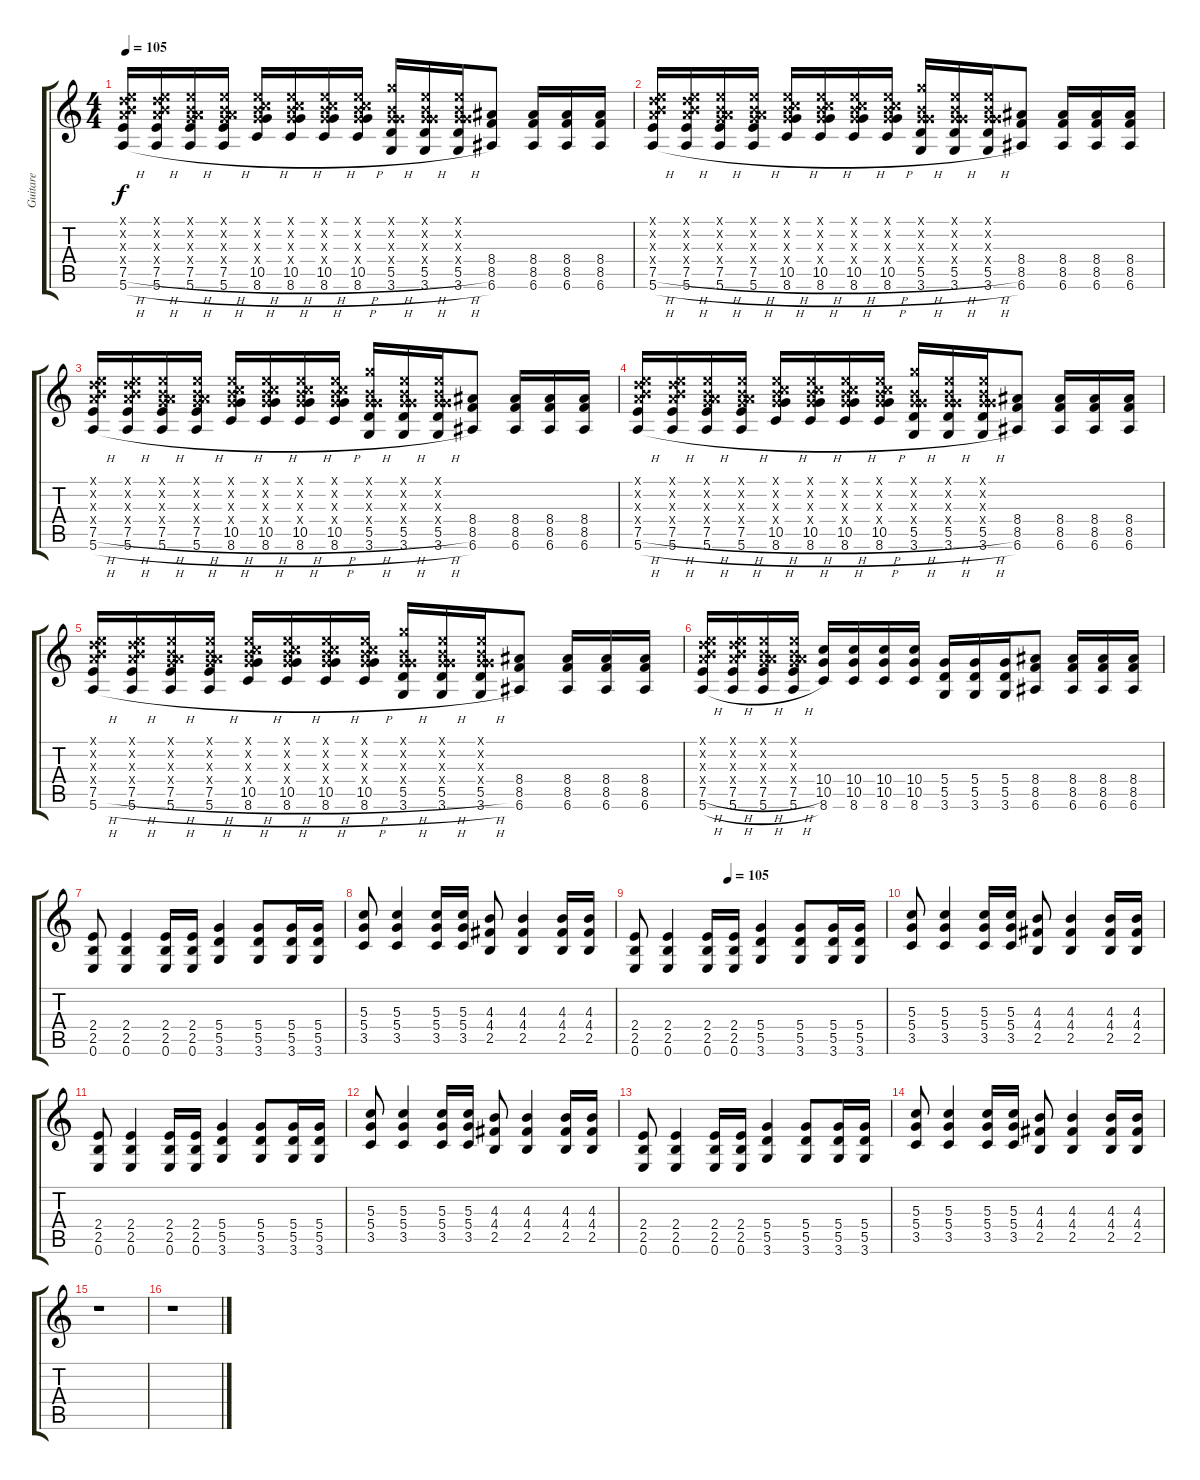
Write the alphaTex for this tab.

\track ("Guitare" "Guitare") {instrument distortionguitar}
\staff {score tabs}
\tuning (E4 B3 G3 D3 A2 E2) {hide}
\ts (4 4)
\tempo 105
\clef g2
\ks c
(0.1{x} 0.2{x} 7.3{x} 7.4{x} 7.5{h} 5.6{h}).16{dy f} (0.1{x} 0.2{x} 7.3{x} 7.4{x} 7.5{h} 5.6{h}).16 (0.1{x} 0.2{x} 0.3{x} 7.4{x} 7.5{h} 5.6{h}).16 (0.1{x} 0.2{x} 0.3{x} 7.4{x} 7.5{h} 5.6{h}).16 (0.1{x} 0.2{x} 0.3{x} 10.4{x} 10.5{h} 8.6{h}).16 (0.1{x} 0.2{x} 0.3{x} 10.4{x} 10.5{h} 8.6{h}).16 (0.1{x} 0.2{x} 0.3{x} 10.4{x} 10.5{h} 8.6{h}).16 (0.1{x} 0.2{x} 0.3{x} 10.4{x} 10.5{h} 8.6{h}).16 (3.1{x} 0.2{x} 0.3{x} 5.4{x} 5.5{h} 3.6{h}).16 (0.1{x} 0.2{x} 0.3{x} 5.4{x} 5.5{h} 3.6{h}).16 (0.1{x} 0.2{x} 0.3{x} 5.4{x} 5.5{h} 3.6{h}).16 (8.4 8.5 6.6).8 (8.4 8.5 6.6).16 (8.4 8.5 6.6).16 (8.4 8.5 6.6).16 |
(0.1{x} 0.2{x} 7.3{x} 7.4{x} 7.5{h} 5.6{h}).16 (0.1{x} 0.2{x} 7.3{x} 7.4{x} 7.5{h} 5.6{h}).16 (0.1{x} 0.2{x} 0.3{x} 7.4{x} 7.5{h} 5.6{h}).16 (0.1{x} 0.2{x} 0.3{x} 7.4{x} 7.5{h} 5.6{h}).16 (0.1{x} 0.2{x} 0.3{x} 10.4{x} 10.5{h} 8.6{h}).16 (0.1{x} 0.2{x} 0.3{x} 10.4{x} 10.5{h} 8.6{h}).16 (0.1{x} 0.2{x} 0.3{x} 10.4{x} 10.5{h} 8.6{h}).16 (0.1{x} 0.2{x} 0.3{x} 10.4{x} 10.5{h} 8.6{h}).16 (3.1{x} 0.2{x} 0.3{x} 5.4{x} 5.5{h} 3.6{h}).16 (0.1{x} 0.2{x} 0.3{x} 5.4{x} 5.5{h} 3.6{h}).16 (0.1{x} 0.2{x} 0.3{x} 5.4{x} 5.5{h} 3.6{h}).16 (8.4 8.5 6.6).8 (8.4 8.5 6.6).16 (8.4 8.5 6.6).16 (8.4 8.5 6.6).16 |
(0.1{x} 0.2{x} 7.3{x} 7.4{x} 7.5{h} 5.6{h}).16 (0.1{x} 0.2{x} 7.3{x} 7.4{x} 7.5{h} 5.6{h}).16 (0.1{x} 0.2{x} 0.3{x} 7.4{x} 7.5{h} 5.6{h}).16 (0.1{x} 0.2{x} 0.3{x} 7.4{x} 7.5{h} 5.6{h}).16 (0.1{x} 0.2{x} 0.3{x} 10.4{x} 10.5{h} 8.6{h}).16 (0.1{x} 0.2{x} 0.3{x} 10.4{x} 10.5{h} 8.6{h}).16 (0.1{x} 0.2{x} 0.3{x} 10.4{x} 10.5{h} 8.6{h}).16 (0.1{x} 0.2{x} 0.3{x} 10.4{x} 10.5{h} 8.6{h}).16 (3.1{x} 0.2{x} 0.3{x} 5.4{x} 5.5{h} 3.6{h}).16 (0.1{x} 0.2{x} 0.3{x} 5.4{x} 5.5{h} 3.6{h}).16 (0.1{x} 0.2{x} 0.3{x} 5.4{x} 5.5{h} 3.6{h}).16 (8.4 8.5 6.6).8 (8.4 8.5 6.6).16 (8.4 8.5 6.6).16 (8.4 8.5 6.6).16 |
(0.1{x} 0.2{x} 7.3{x} 7.4{x} 7.5{h} 5.6{h}).16 (0.1{x} 0.2{x} 7.3{x} 7.4{x} 7.5{h} 5.6{h}).16 (0.1{x} 0.2{x} 0.3{x} 7.4{x} 7.5{h} 5.6{h}).16 (0.1{x} 0.2{x} 0.3{x} 7.4{x} 7.5{h} 5.6{h}).16 (0.1{x} 0.2{x} 0.3{x} 10.4{x} 10.5{h} 8.6{h}).16 (0.1{x} 0.2{x} 0.3{x} 10.4{x} 10.5{h} 8.6{h}).16 (0.1{x} 0.2{x} 0.3{x} 10.4{x} 10.5{h} 8.6{h}).16 (0.1{x} 0.2{x} 0.3{x} 10.4{x} 10.5{h} 8.6{h}).16 (3.1{x} 0.2{x} 0.3{x} 5.4{x} 5.5{h} 3.6{h}).16 (0.1{x} 0.2{x} 0.3{x} 5.4{x} 5.5{h} 3.6{h}).16 (0.1{x} 0.2{x} 0.3{x} 5.4{x} 5.5{h} 3.6{h}).16 (8.4 8.5 6.6).8 (8.4 8.5 6.6).16 (8.4 8.5 6.6).16 (8.4 8.5 6.6).16 |
(0.1{x} 0.2{x} 7.3{x} 7.4{x} 7.5{h} 5.6{h}).16 (0.1{x} 0.2{x} 7.3{x} 7.4{x} 7.5{h} 5.6{h}).16 (0.1{x} 0.2{x} 0.3{x} 7.4{x} 7.5{h} 5.6{h}).16 (0.1{x} 0.2{x} 0.3{x} 7.4{x} 7.5{h} 5.6{h}).16 (0.1{x} 0.2{x} 0.3{x} 10.4{x} 10.5{h} 8.6{h}).16 (0.1{x} 0.2{x} 0.3{x} 10.4{x} 10.5{h} 8.6{h}).16 (0.1{x} 0.2{x} 0.3{x} 10.4{x} 10.5{h} 8.6{h}).16 (0.1{x} 0.2{x} 0.3{x} 10.4{x} 10.5{h} 8.6{h}).16 (3.1{x} 0.2{x} 0.3{x} 5.4{x} 5.5{h} 3.6{h}).16 (0.1{x} 0.2{x} 0.3{x} 5.4{x} 5.5{h} 3.6{h}).16 (0.1{x} 0.2{x} 0.3{x} 5.4{x} 5.5{h} 3.6{h}).16 (8.4 8.5 6.6).8 (8.4 8.5 6.6).16 (8.4 8.5 6.6).16 (8.4 8.5 6.6).16 |
(0.1{x} 0.2{x} 7.3{x} 7.4{x} 7.5{h} 5.6{h}).16 (0.1{x} 0.2{x} 7.3{x} 7.4{x} 7.5{h} 5.6{h}).16 (0.1{x} 0.2{x} 0.3{x} 7.4{x} 7.5{h} 5.6{h}).16 (0.1{x} 0.2{x} 0.3{x} 7.4{x} 7.5{h} 5.6{h}).16 (10.4 10.5 8.6).16 (10.4 10.5 8.6).16 (10.4 10.5 8.6).16 (10.4 10.5 8.6).16 (5.4 5.5 3.6).16 (5.4 5.5 3.6).16 (5.4 5.5 3.6).16 (8.4 8.5 6.6).8 (8.4 8.5 6.6).16 (8.4 8.5 6.6).16 (8.4 8.5 6.6).16 |
(2.4 2.5 0.6).8 (2.4 2.5 0.6).4 (2.4 2.5 0.6).16 (2.4 2.5 0.6).16 (5.4 5.5 3.6).4 (5.4 5.5 3.6).8 (5.4 5.5 3.6).16 (5.4 5.5 3.6).16 |
(5.3 5.4 3.5).8 (5.3 5.4 3.5).4 (5.3 5.4 3.5).16 (5.3 5.4 3.5).16 (4.3 4.4 2.5).8 (4.3 4.4 2.5).4 (4.3 4.4 2.5).16 (4.3 4.4 2.5).16 |
\tempo (105 0.375)
(2.4 2.5 0.6).8 (2.4 2.5 0.6).4 (2.4 2.5 0.6).16 (2.4 2.5 0.6).16 (5.4 5.5 3.6).4 (5.4 5.5 3.6).8 (5.4 5.5 3.6).16 (5.4 5.5 3.6).16 |
(5.3 5.4 3.5).8 (5.3 5.4 3.5).4 (5.3 5.4 3.5).16 (5.3 5.4 3.5).16 (4.3 4.4 2.5).8 (4.3 4.4 2.5).4 (4.3 4.4 2.5).16 (4.3 4.4 2.5).16 |
(2.4 2.5 0.6).8 (2.4 2.5 0.6).4 (2.4 2.5 0.6).16 (2.4 2.5 0.6).16 (5.4 5.5 3.6).4 (5.4 5.5 3.6).8 (5.4 5.5 3.6).16 (5.4 5.5 3.6).16 |
(5.3 5.4 3.5).8 (5.3 5.4 3.5).4 (5.3 5.4 3.5).16 (5.3 5.4 3.5).16 (4.3 4.4 2.5).8 (4.3 4.4 2.5).4 (4.3 4.4 2.5).16 (4.3 4.4 2.5).16 |
(2.4 2.5 0.6).8 (2.4 2.5 0.6).4 (2.4 2.5 0.6).16 (2.4 2.5 0.6).16 (5.4 5.5 3.6).4 (5.4 5.5 3.6).8 (5.4 5.5 3.6).16 (5.4 5.5 3.6).16 |
(5.3 5.4 3.5).8 (5.3 5.4 3.5).4 (5.3 5.4 3.5).16 (5.3 5.4 3.5).16 (4.3 4.4 2.5).8 (4.3 4.4 2.5).4 (4.3 4.4 2.5).16 (4.3 4.4 2.5).16 |
r.1 |
r.1
